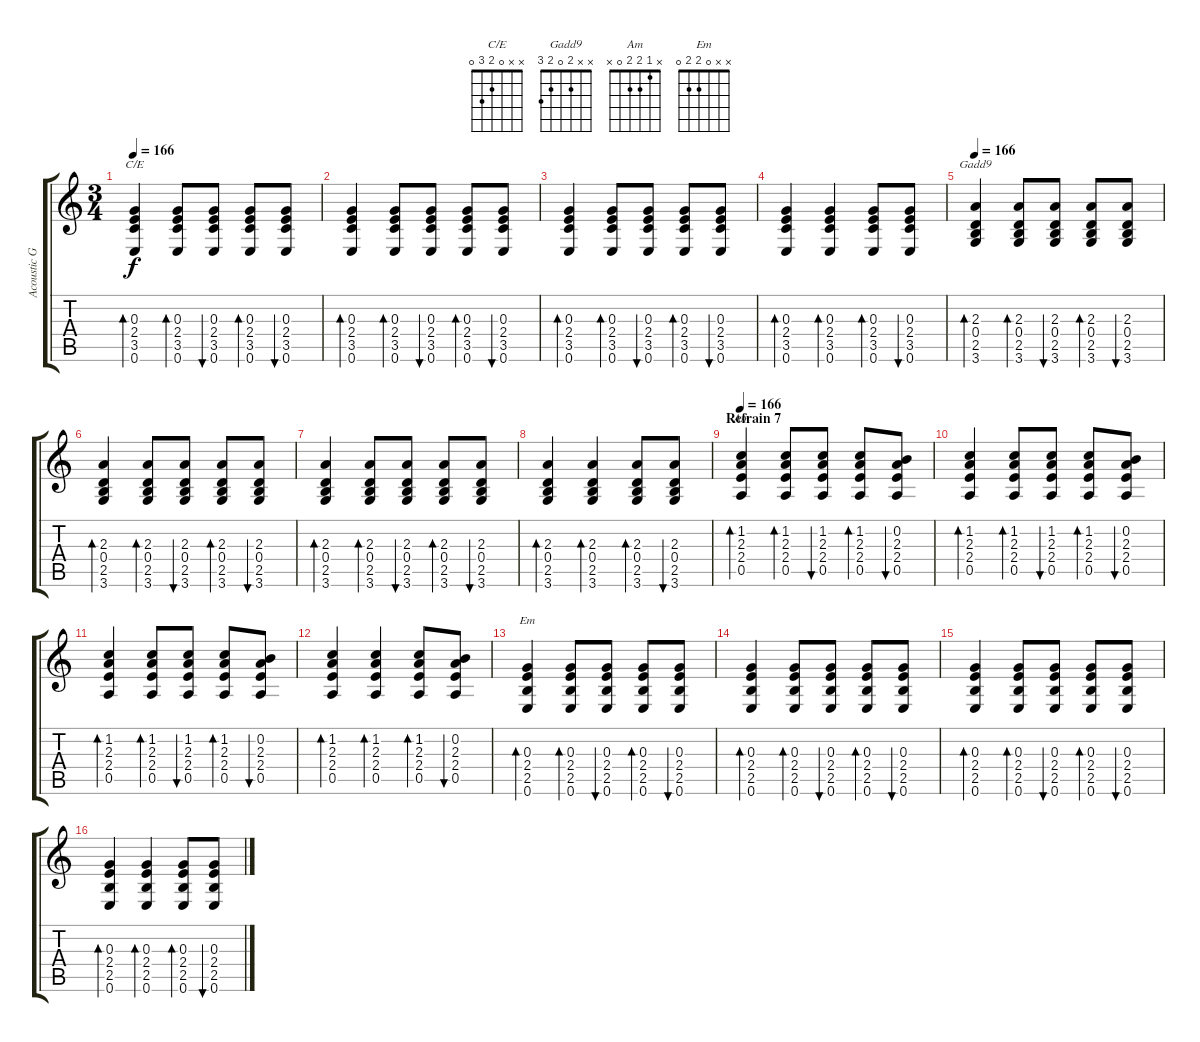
\track ("Acoustic Guitar" "Acoustic G") {instrument acousticguitarsteel}
\staff {score tabs}
\tuning (E4 B3 G3 D3 A2 E2) {hide}
\chord ("C/E" x x 0 2 3 0)
\chord ("Gadd9" x x 2 0 2 3)
\chord ("Am" x 1 2 2 0 x)
\chord ("Em" x x 0 2 2 0)
\ts (3 4)
\tempo 166
\clef g2
\ks c
(0.3 2.4 3.5 0.6).4{bd 30 ch "C/E" dy f} (0.3 2.4 3.5 0.6).8{bd 30} (0.3 2.4 3.5 0.6).8{bu 30} (0.3 2.4 3.5 0.6).8{bd 30} (0.3 2.4 3.5 0.6).8{bu 30} |
(0.3 2.4 3.5 0.6).4{bd 30} (0.3 2.4 3.5 0.6).8{bd 30} (0.3 2.4 3.5 0.6).8{bu 30} (0.3 2.4 3.5 0.6).8{bd 30} (0.3 2.4 3.5 0.6).8{bu 30} |
(0.3 2.4 3.5 0.6).4{bd 30} (0.3 2.4 3.5 0.6).8{bd 30} (0.3 2.4 3.5 0.6).8{bu 30} (0.3 2.4 3.5 0.6).8{bd 30} (0.3 2.4 3.5 0.6).8{bu 30} |
(0.3 2.4 3.5 0.6).4{bd 30} (0.3 2.4 3.5 0.6).4{bd 30} (0.3 2.4 3.5 0.6).8{bd 30} (0.3 2.4 3.5 0.6).8{bu 30} |
\tempo 166
(2.3 0.4 2.5 3.6).4{bd 30 ch "Gadd9"} (2.3 0.4 2.5 3.6).8{bd 30} (2.3 0.4 2.5 3.6).8{bu 30} (2.3 0.4 2.5 3.6).8{bd 30} (2.3 0.4 2.5 3.6).8{bu 30} |
(2.3 0.4 2.5 3.6).4{bd 30} (2.3 0.4 2.5 3.6).8{bd 30} (2.3 0.4 2.5 3.6).8{bu 30} (2.3 0.4 2.5 3.6).8{bd 30} (2.3 0.4 2.5 3.6).8{bu 30} |
(2.3 0.4 2.5 3.6).4{bd 30} (2.3 0.4 2.5 3.6).8{bd 30} (2.3 0.4 2.5 3.6).8{bu 30} (2.3 0.4 2.5 3.6).8{bd 30} (2.3 0.4 2.5 3.6).8{bu 30} |
(2.3 0.4 2.5 3.6).4{bd 30} (2.3 0.4 2.5 3.6).4{bd 30} (2.3 0.4 2.5 3.6).8{bd 30} (2.3 0.4 2.5 3.6).8{bu 30} |
\section ("" "Refrain 7")
\tempo 166
(1.2 2.3 2.4 0.5).4{bd 60 ch "Am"} (1.2 2.3 2.4 0.5).8{bd 30} (1.2 2.3 2.4 0.5).8{bu 30} (1.2 2.3 2.4 0.5).8{bd 30} (0.2 2.3 2.4 0.5).8{bu 30} |
(1.2 2.3 2.4 0.5).4{bd 60} (1.2 2.3 2.4 0.5).8{bd 30} (1.2 2.3 2.4 0.5).8{bu 30} (1.2 2.3 2.4 0.5).8{bd 30} (0.2 2.3 2.4 0.5).8{bu 30} |
(1.2 2.3 2.4 0.5).4{bd 60} (1.2 2.3 2.4 0.5).8{bd 30} (1.2 2.3 2.4 0.5).8{bu 30} (1.2 2.3 2.4 0.5).8{bd 30} (0.2 2.3 2.4 0.5).8{bu 30} |
(1.2 2.3 2.4 0.5).4{bd 60} (1.2 2.3 2.4 0.5).4{bd 30} (1.2 2.3 2.4 0.5).8{bd 30} (0.2 2.3 2.4 0.5).8{bu 30} |
(0.3 2.4 2.5 0.6).4{bd 30 ch "Em"} (0.3 2.4 2.5 0.6).8{bd 30} (0.3 2.4 2.5 0.6).8{bu 30} (0.3 2.4 2.5 0.6).8{bd 30} (0.3 2.4 2.5 0.6).8{bu 30} |
(0.3 2.4 2.5 0.6).4{bd 30} (0.3 2.4 2.5 0.6).8{bd 30} (0.3 2.4 2.5 0.6).8{bu 30} (0.3 2.4 2.5 0.6).8{bd 30} (0.3 2.4 2.5 0.6).8{bu 30} |
(0.3 2.4 2.5 0.6).4{bd 30} (0.3 2.4 2.5 0.6).8{bd 30} (0.3 2.4 2.5 0.6).8{bu 30} (0.3 2.4 2.5 0.6).8{bd 30} (0.3 2.4 2.5 0.6).8{bu 30} |
(0.3 2.4 2.5 0.6).4{bd 30} (0.3 2.4 2.5 0.6).4{bd 30} (0.3 2.4 2.5 0.6).8{bd 30} (0.3 2.4 2.5 0.6).8{bu 30}
